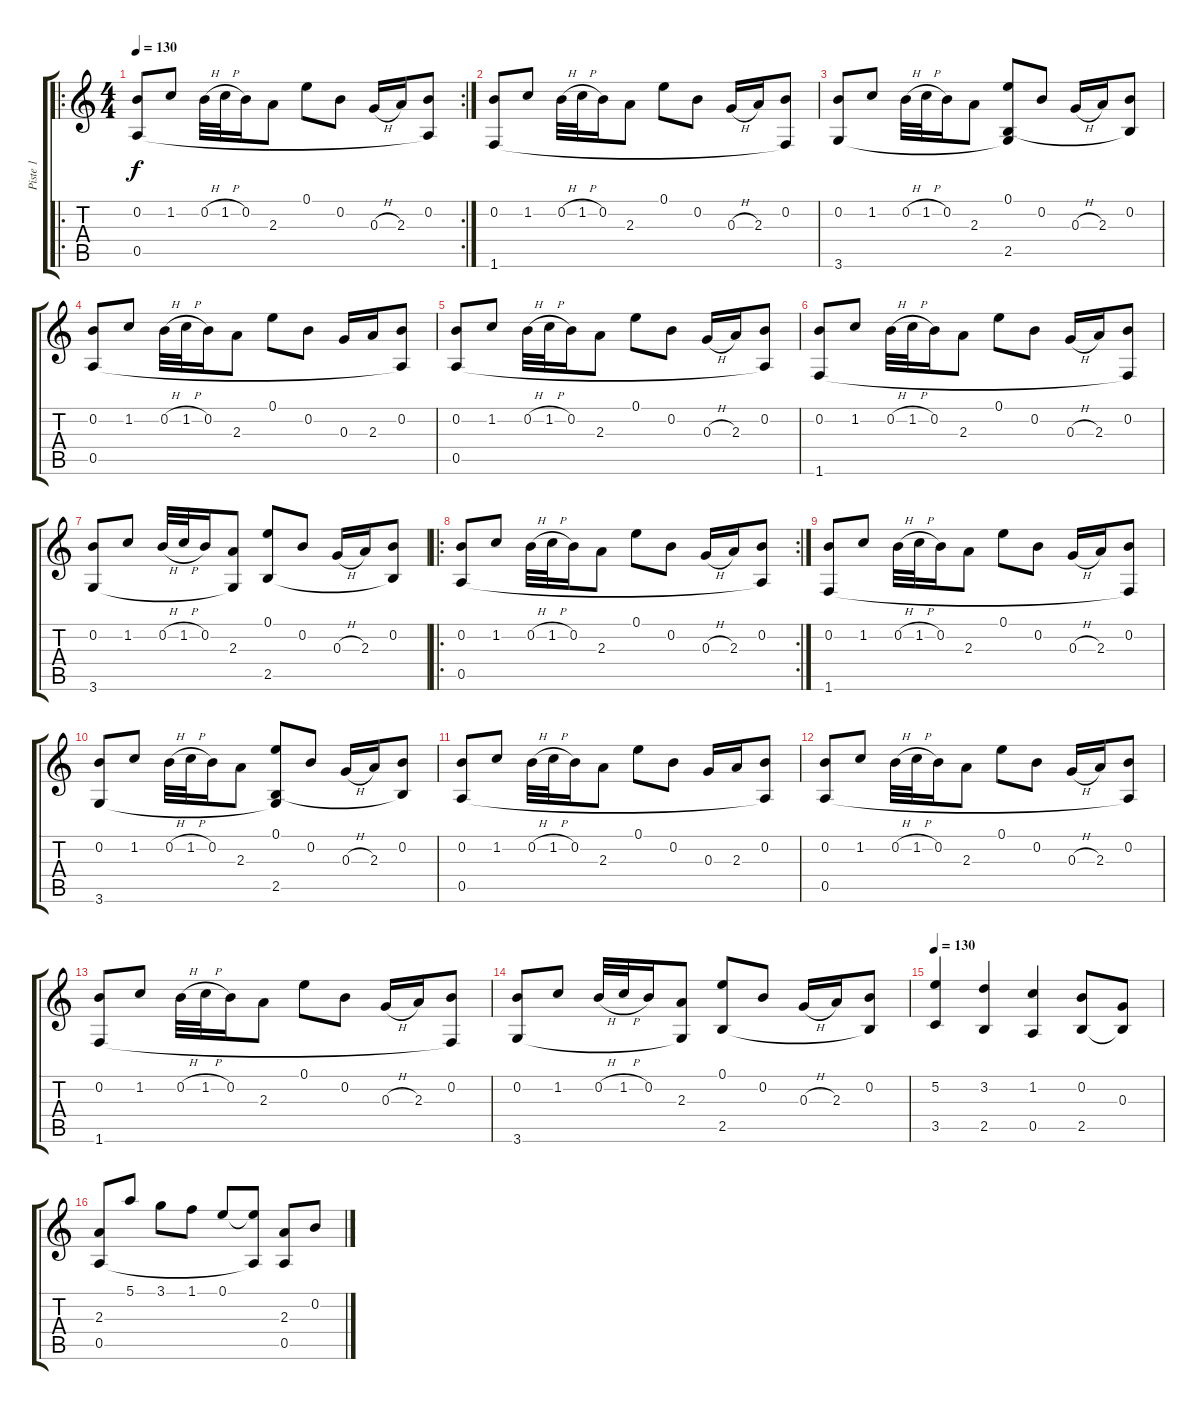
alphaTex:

\track ("Piste 1" "Piste 1") {instrument acousticguitarsteel}
\staff {score tabs}
\tuning (E4 B3 G3 D3 A2 E2) {hide}
\ro
\rc 2
\ts (4 4)
\tempo 130
\tempo 115
\tempo 130
\clef g2
\ks c
(0.2 0.5).8{dy f instrument acousticguitarsteel} 1.2.8 0.2{h}.32 1.2{h}.32 0.2.16 2.3.8 0.1.8 0.2.8 0.3{h}.16 2.3.16 (0.2 0.5{t}).8 |
(0.2 1.6).8 1.2.8 0.2{h}.32 1.2{h}.32 0.2.16 2.3.8 0.1.8 0.2.8 0.3{h}.16 2.3.16 (0.2 1.6{t}).8 |
(0.2 3.6).8 1.2.8 0.2{h}.32 1.2{h}.32 0.2.16 2.3.8 (0.1 2.5 3.6{t}).8 0.2.8 0.3{h}.16 2.3.16 (0.2 2.5{t}).8 |
(0.2 0.5).8 1.2.8 0.2{h}.32 1.2{h}.32 0.2.16 2.3.8 0.1.8 0.2.8 0.3.16 2.3.16 (0.2 0.5{t}).8 |
(0.2 0.5).8 1.2.8 0.2{h}.32 1.2{h}.32 0.2.16 2.3.8 0.1.8 0.2.8 0.3{h}.16 2.3.16 (0.2 0.5{t}).8 |
(0.2 1.6).8 1.2.8 0.2{h}.32 1.2{h}.32 0.2.16 2.3.8 0.1.8 0.2.8 0.3{h}.16 2.3.16 (0.2 1.6{t}).8 |
(0.2 3.6).8 1.2.8 0.2{h}.32 1.2{h}.32 0.2.16 (2.3 3.6{t}).8 (0.1 2.5).8 0.2.8 0.3{h}.16 2.3.16 (0.2 2.5{t}).8 |
\ro
\rc 2
(0.2 0.5).8 1.2.8 0.2{h}.32 1.2{h}.32 0.2.16 2.3.8 0.1.8 0.2.8 0.3{h}.16 2.3.16 (0.2 0.5{t}).8 |
(0.2 1.6).8 1.2.8 0.2{h}.32 1.2{h}.32 0.2.16 2.3.8 0.1.8 0.2.8 0.3{h}.16 2.3.16 (0.2 1.6{t}).8 |
(0.2 3.6).8 1.2.8 0.2{h}.32 1.2{h}.32 0.2.16 2.3.8 (0.1 2.5 3.6{t}).8 0.2.8 0.3{h}.16 2.3.16 (0.2 2.5{t}).8 |
(0.2 0.5).8 1.2.8 0.2{h}.32 1.2{h}.32 0.2.16 2.3.8 0.1.8 0.2.8 0.3.16 2.3.16 (0.2 0.5{t}).8 |
(0.2 0.5).8 1.2.8 0.2{h}.32 1.2{h}.32 0.2.16 2.3.8 0.1.8 0.2.8 0.3{h}.16 2.3.16 (0.2 0.5{t}).8 |
(0.2 1.6).8 1.2.8 0.2{h}.32 1.2{h}.32 0.2.16 2.3.8 0.1.8 0.2.8 0.3{h}.16 2.3.16 (0.2 1.6{t}).8 |
(0.2 3.6).8 1.2.8 0.2{h}.32 1.2{h}.32 0.2.16 (2.3 3.6{t}).8 (0.1 2.5).8 0.2.8 0.3{h}.16 2.3.16 (0.2 2.5{t}).8 |
\tempo 130
(5.2 3.5).4 (3.2 2.5).4 (1.2 0.5).4 (0.2 2.5).8 (0.3 2.5{t}).8 |
(2.3 0.5).8 5.1.8 3.1.8 1.1.8 0.1.8 (0.1{t} 0.5{t}).8 (2.3 0.5).8 0.2.8
